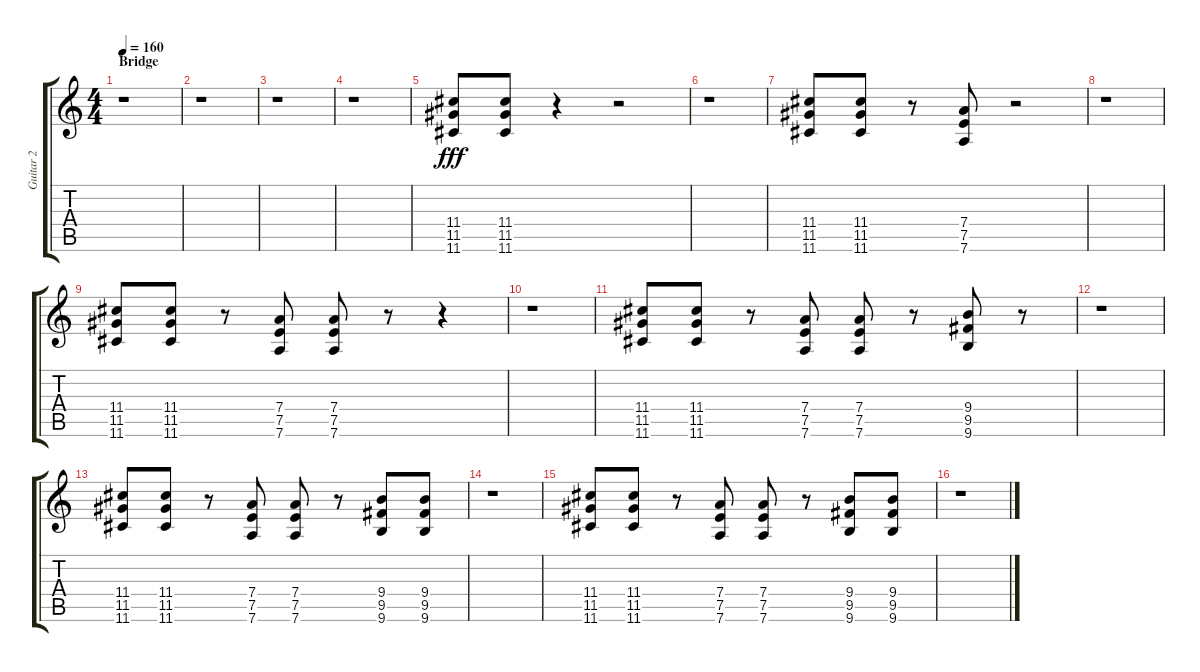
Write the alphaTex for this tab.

\track ("Guitar 2" "Guitar 2") {instrument distortionguitar}
\staff {score tabs}
\tuning (E4 B3 G3 D3 A2 D2) {hide}
\ts (4 4)
\section ("" "Bridge")
\tempo 160
\clef g2
\ks c
r.1{dy f} |
r.1 |
r.1 |
r.1 |
(11.4 11.5 11.6).8{dy fff} (11.4 11.5 11.6).8 r.4 r.2 |
r.1 |
(11.4 11.5 11.6).8 (11.4 11.5 11.6).8 r.8 (7.4 7.5 7.6).8 r.2 |
r.1 |
(11.4 11.5 11.6).8 (11.4 11.5 11.6).8 r.8 (7.4 7.5 7.6).8 (7.4 7.5 7.6).8 r.8 r.4 |
r.1 |
(11.4 11.5 11.6).8 (11.4 11.5 11.6).8 r.8 (7.4 7.5 7.6).8 (7.4 7.5 7.6).8 r.8 (9.4 9.5 9.6).8 r.8 |
r.1 |
(11.4 11.5 11.6).8 (11.4 11.5 11.6).8 r.8 (7.4 7.5 7.6).8 (7.4 7.5 7.6).8 r.8 (9.4 9.5 9.6).8 (9.4 9.5 9.6).8 |
r.1 |
(11.4 11.5 11.6).8 (11.4 11.5 11.6).8 r.8 (7.4 7.5 7.6).8 (7.4 7.5 7.6).8 r.8 (9.4 9.5 9.6).8 (9.4 9.5 9.6).8 |
r.1
